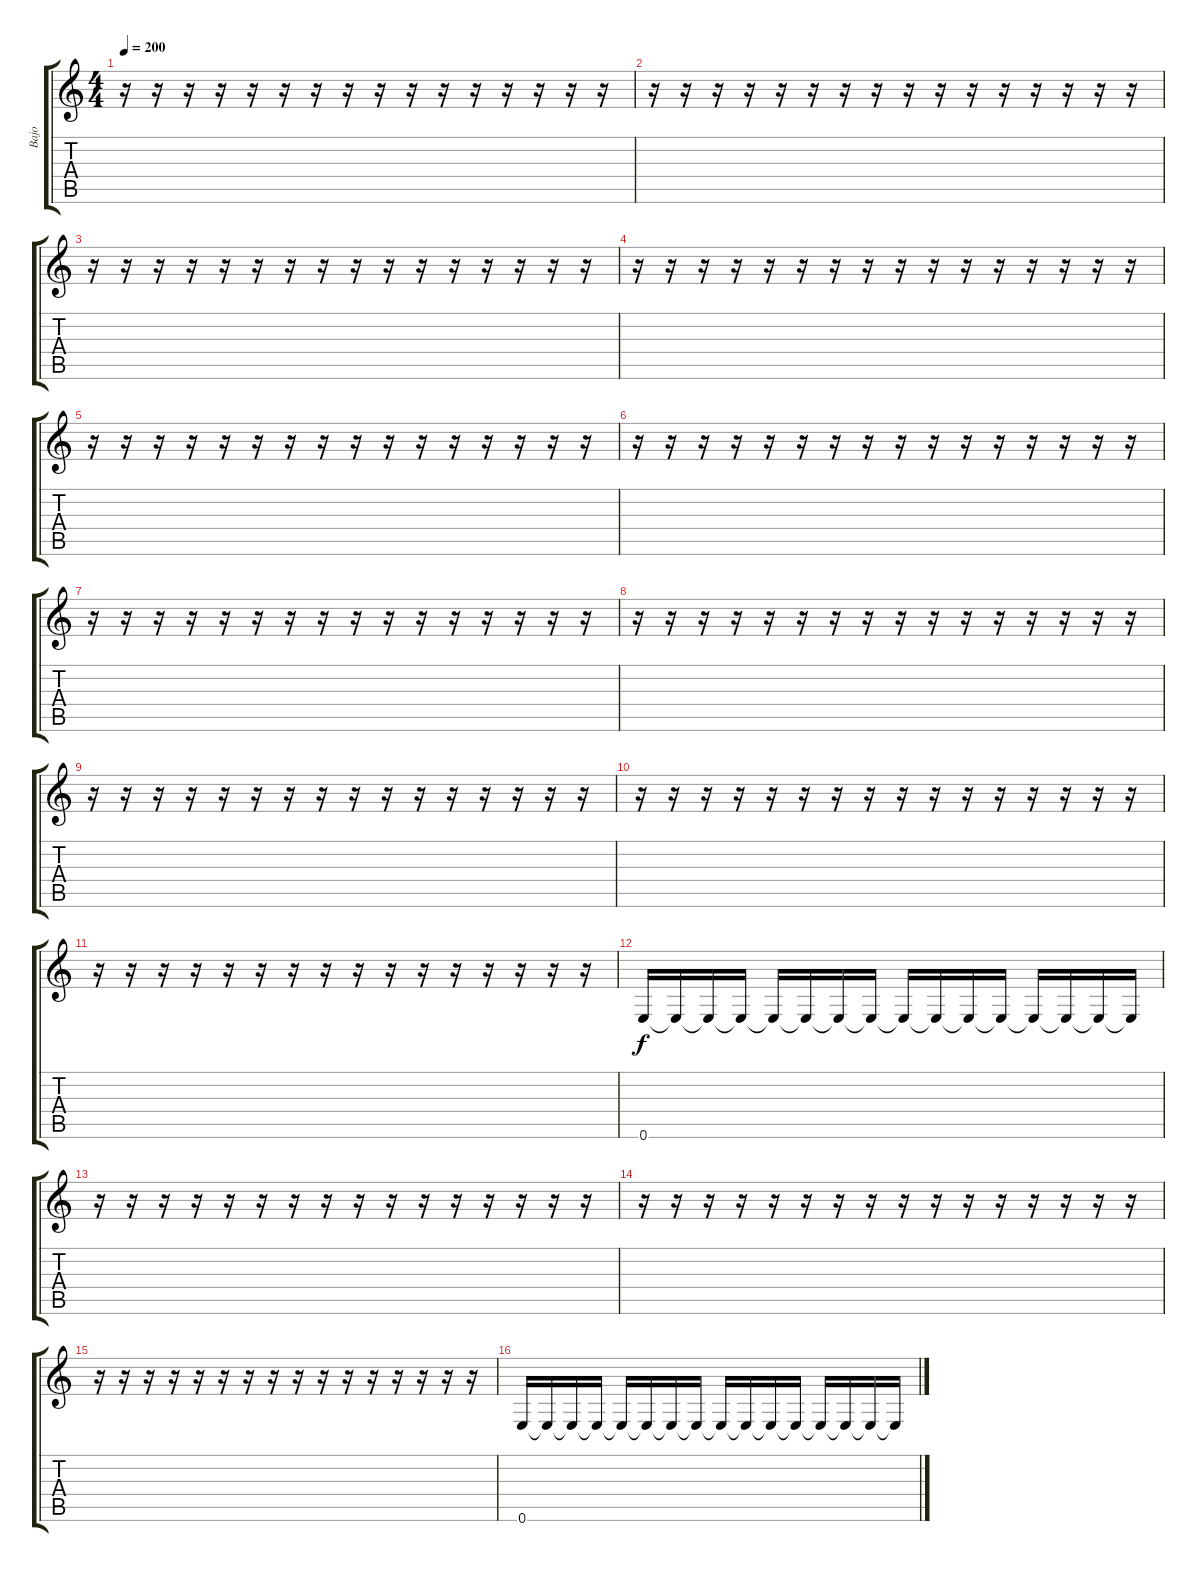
\track ("Bajo" "Bajo") {instrument electricbasspick}
\staff {score tabs}
\tuning (E4 B3 G3 D3 A2 E2) {hide}
\ts (4 4)
\tempo 200
\clef g2
\ks c
r.16{dy f} r.16 r.16 r.16 r.16 r.16 r.16 r.16 r.16 r.16 r.16 r.16 r.16 r.16 r.16 r.16 |
r.16 r.16 r.16 r.16 r.16 r.16 r.16 r.16 r.16 r.16 r.16 r.16 r.16 r.16 r.16 r.16 |
r.16 r.16 r.16 r.16 r.16 r.16 r.16 r.16 r.16 r.16 r.16 r.16 r.16 r.16 r.16 r.16 |
r.16 r.16 r.16 r.16 r.16 r.16 r.16 r.16 r.16 r.16 r.16 r.16 r.16 r.16 r.16 r.16 |
r.16 r.16 r.16 r.16 r.16 r.16 r.16 r.16 r.16 r.16 r.16 r.16 r.16 r.16 r.16 r.16 |
r.16 r.16 r.16 r.16 r.16 r.16 r.16 r.16 r.16 r.16 r.16 r.16 r.16 r.16 r.16 r.16 |
r.16 r.16 r.16 r.16 r.16 r.16 r.16 r.16 r.16 r.16 r.16 r.16 r.16 r.16 r.16 r.16 |
r.16 r.16 r.16 r.16 r.16 r.16 r.16 r.16 r.16 r.16 r.16 r.16 r.16 r.16 r.16 r.16 |
r.16 r.16 r.16 r.16 r.16 r.16 r.16 r.16 r.16 r.16 r.16 r.16 r.16 r.16 r.16 r.16 |
r.16 r.16 r.16 r.16 r.16 r.16 r.16 r.16 r.16 r.16 r.16 r.16 r.16 r.16 r.16 r.16 |
r.16 r.16 r.16 r.16 r.16 r.16 r.16 r.16 r.16 r.16 r.16 r.16 r.16 r.16 r.16 r.16 |
0.6.16 0.6{t}.16 0.6{t}.16 0.6{t}.16 0.6{t}.16 0.6{t}.16 0.6{t}.16 0.6{t}.16 0.6{t}.16 0.6{t}.16 0.6{t}.16 0.6{t}.16 0.6{t}.16 0.6{t}.16 0.6{t}.16 0.6{t}.16 |
r.16 r.16 r.16 r.16 r.16 r.16 r.16 r.16 r.16 r.16 r.16 r.16 r.16 r.16 r.16 r.16 |
r.16 r.16 r.16 r.16 r.16 r.16 r.16 r.16 r.16 r.16 r.16 r.16 r.16 r.16 r.16 r.16 |
r.16 r.16 r.16 r.16 r.16 r.16 r.16 r.16 r.16 r.16 r.16 r.16 r.16 r.16 r.16 r.16 |
0.6.16 0.6{t}.16 0.6{t}.16 0.6{t}.16 0.6{t}.16 0.6{t}.16 0.6{t}.16 0.6{t}.16 0.6{t}.16 0.6{t}.16 0.6{t}.16 0.6{t}.16 0.6{t}.16 0.6{t}.16 0.6{t}.16 0.6{t}.16
